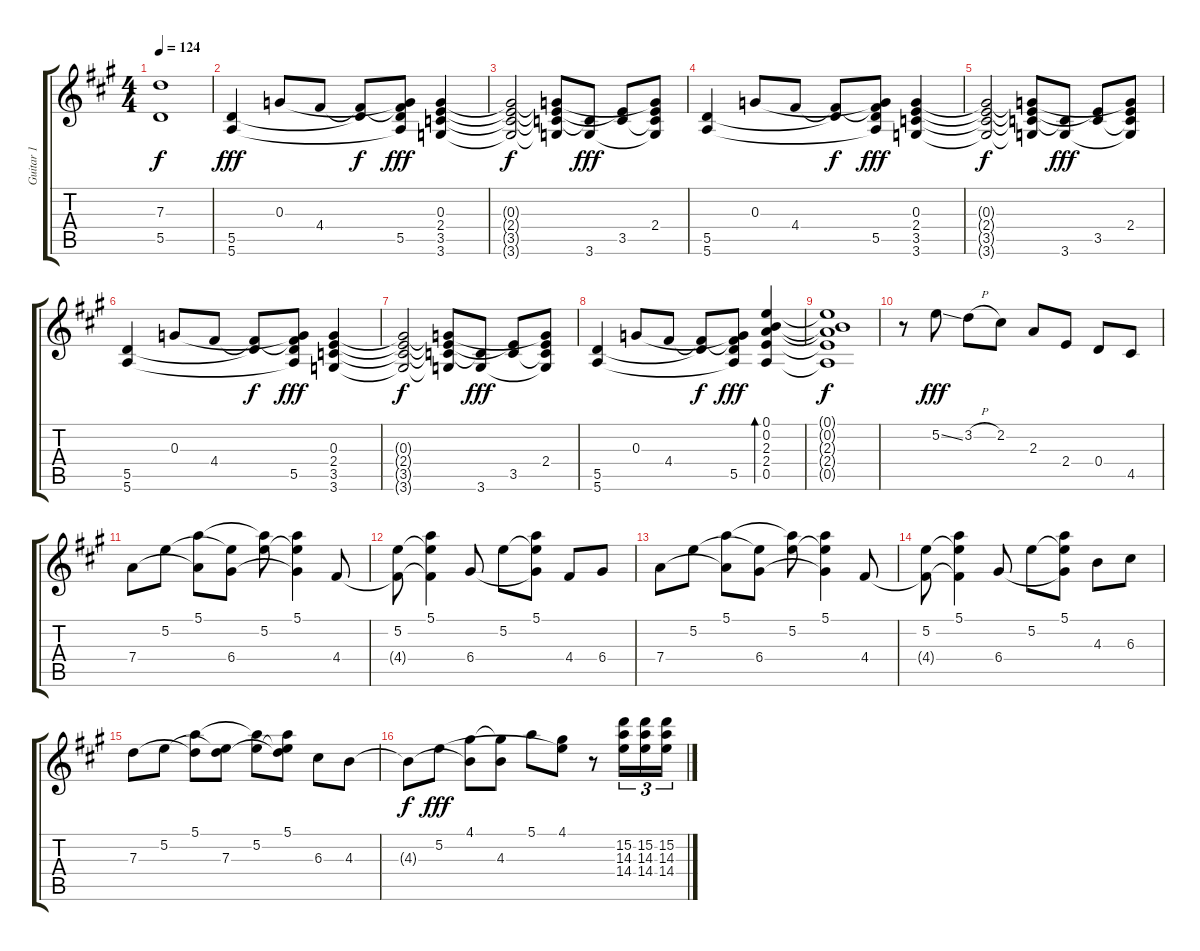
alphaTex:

\track ("Guitar 1" "Guitar 1") {instrument electricguitarclean}
\staff {score tabs}
\tuning (E4 B3 G3 D3 A2 E2) {hide}
\ts (4 4)
\tempo 124
\clef g2
\ks a
(7.3{t} 5.5{t}).1{dy f} |
(5.5 5.6).4{dy fff} 0.3.8 4.4.8 (4.4{t} 5.5{t}).8{dy f} (0.3{t} 4.4{t} 5.5 5.6{t}).8{dy fff} (0.3 2.4 3.5 3.6).4 |
(0.3{t} 2.4{t} 3.5{t} 3.6{t}).2{dy f} (0.3{t} 2.4{t} 3.5{t} 3.6{t}).8 (3.5{t} 3.6).8{dy fff} (2.4{t} 3.5).8 (0.3{t} 2.4 3.5{t} 3.6{t}).8 |
(5.5 5.6).4 0.3.8 4.4.8 (4.4{t} 5.5{t}).8{dy f} (0.3{t} 4.4{t} 5.5 5.6{t}).8{dy fff} (0.3 2.4 3.5 3.6).4 |
(0.3{t} 2.4{t} 3.5{t} 3.6{t}).2{dy f} (0.3{t} 2.4{t} 3.5{t} 3.6{t}).8 (3.5{t} 3.6).8{dy fff} (2.4{t} 3.5).8 (0.3{t} 2.4 3.5{t} 3.6{t}).8 |
(5.5 5.6).4 0.3.8 4.4.8 (4.4{t} 5.5{t}).8{dy f} (0.3{t} 4.4{t} 5.5 5.6{t}).8{dy fff} (0.3 2.4 3.5 3.6).4 |
(0.3{t} 2.4{t} 3.5{t} 3.6{t}).2{dy f} (0.3{t} 2.4{t} 3.5{t} 3.6{t}).8 (3.5{t} 3.6).8{dy fff} (2.4{t} 3.5).8 (0.3{t} 2.4 3.5{t} 3.6{t}).8 |
(5.5 5.6).4 0.3.8 4.4.8 (4.4{t} 5.5{t}).8{dy f} (0.3{t} 4.4{t} 5.5 5.6{t}).8{dy fff} (0.1 0.2 2.3 2.4 0.5).4{bd 240} |
(0.1{t} 0.2{t} 2.3{t} 2.4{t} 0.5{t}).1{dy f} |
r.8 5.2{ss}.8{dy fff} 3.2{h}.8 2.2.8 2.3.8 2.4.8 0.4.8 4.5.8 |
7.4.8 5.2.8 (5.1 7.4{t}).8 (5.2{t} 6.4).8 (5.1{t} 5.2).8 (5.1 5.2{t} 6.4{t}).4 4.4.8 |
(5.2 4.4{t}).8 (5.1 5.2{t} 4.4{t}).4 6.4.8 5.2.8 (5.1 5.2{t} 6.4{t}).8 4.4.8 6.4.8 |
7.4.8 5.2.8 (5.1 7.4{t}).8 (5.2{t} 6.4).8 (5.1{t} 5.2).8 (5.1 5.2{t} 6.4{t}).4 4.4.8 |
(5.2 4.4{t}).8 (5.1 5.2{t} 4.4{t}).4 6.4.8 5.2.8 (5.1 5.2{t} 6.4{t}).8 4.3.8 6.3.8 |
7.3.8 5.2.8 (5.1 7.3{t}).8 (5.2{t} 7.3).8 (5.1{t} 5.2).8 (5.1 5.2{t} 7.3{t}).8 6.3.8 4.3.8 |
4.3{t}.8{dy f} 5.2.8{dy fff} (4.1 4.3{t}).8 (4.1{t} 4.3).8 5.1.8 (4.1 5.2{t}).8 r.8 (15.2 14.3 14.4).16{tu (3 2)} (15.2 14.3 14.4).16{tu (3 2)} (15.2 14.3 14.4).16{tu (3 2)}
